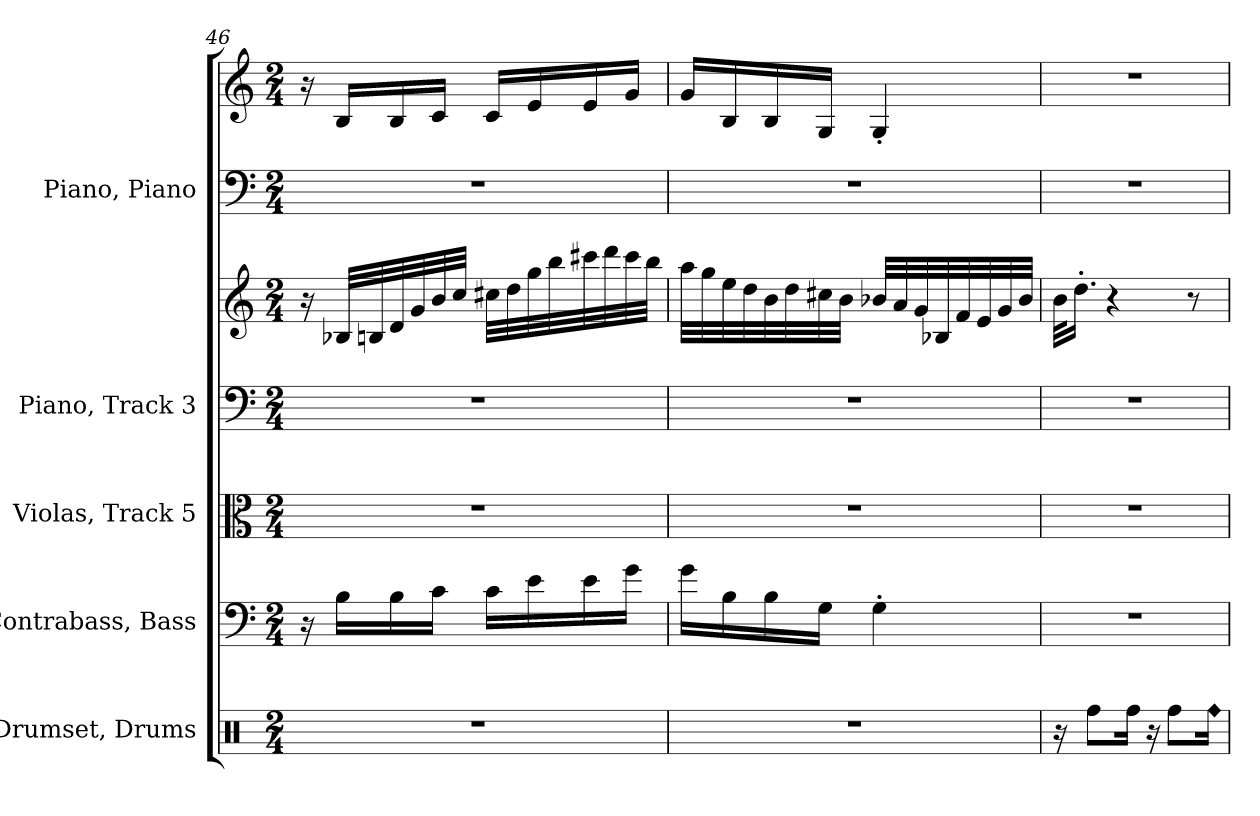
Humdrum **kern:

**kern	**kern	**kern	**kern	**kern	**kern	**kern
*part5	*part4	*part3	*part2	*part2	*part1	*part1
*staff7	*staff6	*staff5	*staff4	*staff3	*staff2	*staff1
*I"Drumset, Drums	*I"Contrabass, Bass	*I"Violas, Track  5	*I"Piano, Track  3	*	*I"Piano, Piano	*
*I'D. Set	*I'Cb.	*I'Vlas.	*I'Pno.	*	*I'Pno.	*
*clefX	*clefF4	*clefC3	*clefF4	*clefG2	*clefF4	*clefG2
*	*ITrd7c12	*	*	*	*	*
*k[]	*k[]	*k[]	*k[]	*k[]	*k[]	*k[]
*M2/4	*M2/4	*M2/4	*M2/4	*M2/4	*M2/4	*M2/4
=46	=46	=46	=46	=46	=46	=46
2r	16r	2r	2r	16r	2r	16r
.	16BB\LL	.	.	32B-X/LLL	.	16B/LL
.	.	.	.	32Bn/	.	.
.	16BB\	.	.	32d/	.	16B/
.	.	.	.	32g/	.	.
.	16C\JJ	.	.	32b/	.	16c/JJ
.	.	.	.	32cc/JJJ	.	.
.	16C\LL	.	.	32cc#X\LLL	.	16c/LL
.	.	.	.	32dd\	.	.
.	16E\	.	.	32gg\	.	16e/
.	.	.	.	32bb\	.	.
.	16E\	.	.	32ccc#X\	.	16e/
.	.	.	.	32ddd\	.	.
.	16G\JJ	.	.	32ccc#\	.	16g/JJ
.	.	.	.	32bb\JJJ	.	.
!!LO:PB:g=z
=47	=47	=47	=47	=47	=47	=47
2r	16G\LL	2r	2r	32aa\LLL	2r	16g/LL
.	.	.	.	32gg\	.	.
.	16BB\	.	.	32ee\	.	16B/
.	.	.	.	32dd\	.	.
.	16BB\	.	.	32b\	.	16B/
.	.	.	.	32dd\	.	.
.	16GG\JJ	.	.	32cc#X\	.	16G/JJ
.	.	.	.	32b\JJJ	.	.
.	4GG'\	.	.	32b-X/LLL	.	4G'/
.	.	.	.	32a/	.	.
.	.	.	.	32g/	.	.
.	.	.	.	32B-X/	.	.
.	.	.	.	32f/	.	.
.	.	.	.	32e/	.	.
.	.	.	.	32g/	.	.
.	.	.	.	32b-/JJJ	.	.
=48	=48	=48	=48	=48	=48	=48
16r	2r	2r	2r	32b\KLL	2r	2r
.	.	.	.	16.dd'\JJ	.	.
8Rff\L	.	.	.	.	.	.
.	.	.	.	4r	.	.
16Rff\Jk	.	.	.	.	.	.
16r	.	.	.	.	.	.
8Rff\L	.	.	.	.	.	.
.	.	.	.	8r	.	.
!LO:N:head=diamond	!	!	!	!	!	!
16Rff\Jk	.	.	.	.	.	.
=	=	=	=	=	=	=
*-	*-	*-	*-	*-	*-	*-
